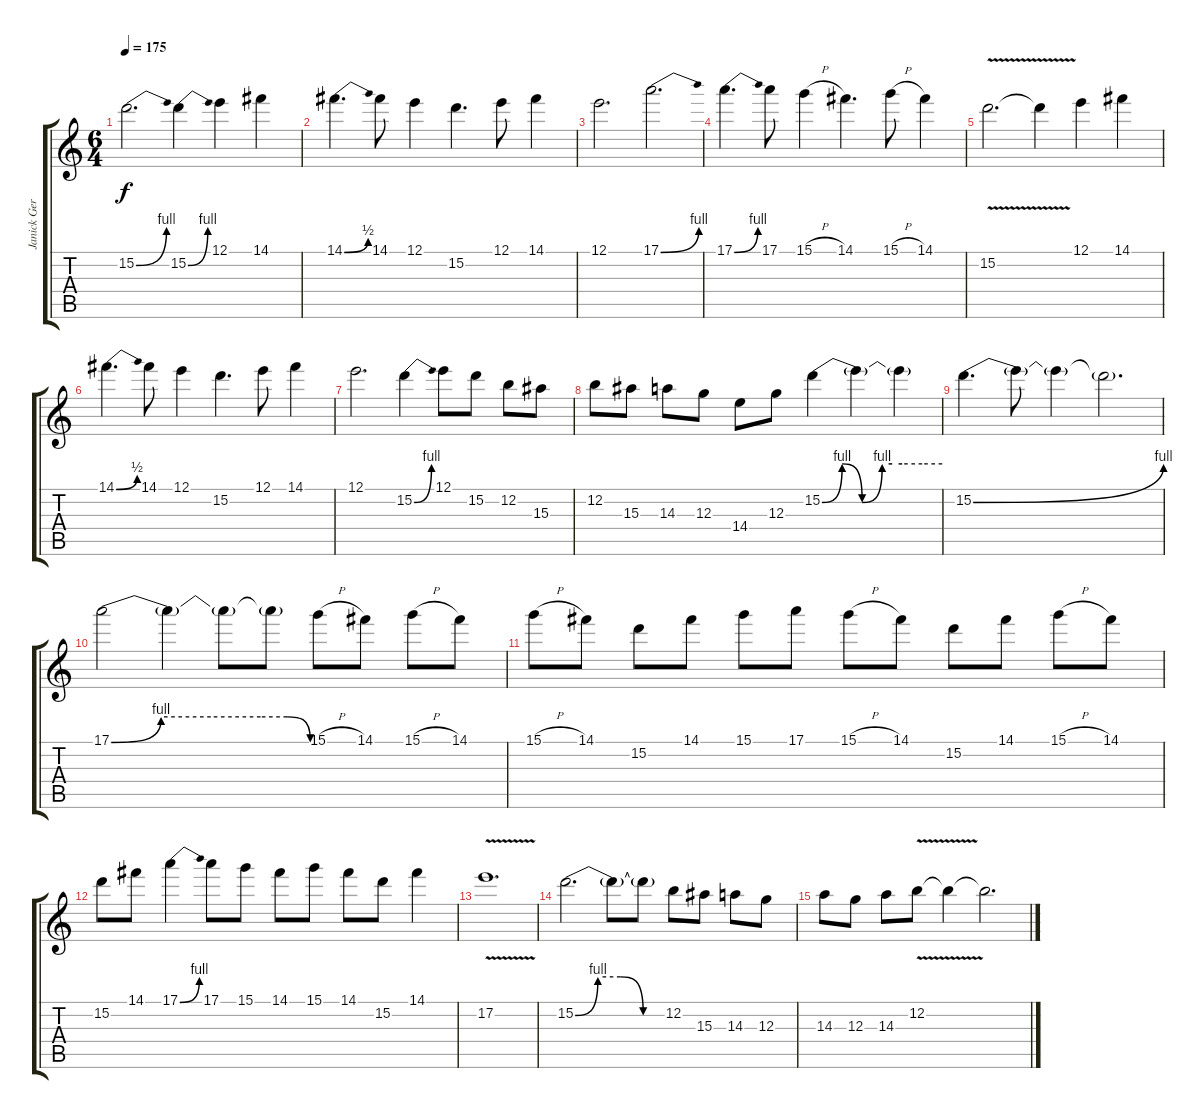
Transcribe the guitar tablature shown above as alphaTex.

\track ("Janick Gers" "Janick Ger") {instrument electricguitarclean}
\staff {score tabs}
\tuning (E4 B3 G3 D3 A2 E2) {hide}
\ts (6 4)
\tempo 175
\clef g2
\ks c
15.2{be (bend 0 0 60 4)}.2{d dy f} 15.2{be (bend 0 0 60 4)}.4 12.1.4 14.1.4 |
14.1{be (bend 0 0 60 2)}.4{d} 14.1.8 12.1.4 15.2.4{d} 12.1.8 14.1.4 |
12.1.2{d} 17.1{be (bend 0 0 60 4)}.2{d} |
17.1{be (bend 0 0 60 4)}.4{d} 17.1.8 15.1{h}.4 14.1.4{d} 15.1{h}.8 14.1.4 |
15.2{v}.2{d} 15.2{t}.4 12.1.4 14.1.4 |
14.1{be (bend 0 0 60 2)}.4{d} 14.1.8 12.1.4 15.2.4{d} 12.1.8 14.1.4 |
12.1.2{d} 15.2{be (bend 0 0 60 4)}.4 12.1.8 15.2.8 12.2.8 15.3.8 |
12.2.8 15.3.8 14.3.8 12.3.8 14.4.8 12.3.8 15.2{be (custom 0 0 10 4 20 0 30 4 35 4 40 4 50 4 60 4)}.4 15.2{t}.4 15.2{t}.4 |
15.2{be (bend 0 0 60 4)}.4{d} 15.2{t}.8 15.2{t}.4 15.2{t}.2{d} |
17.1{be (custom 0 0 15 4 30 4 45 4 53 4 60 0)}.2 17.1{t}.4 17.1{t}.8 17.1{t}.8 15.1{h}.8 14.1.8 15.1{h}.8 14.1.8 |
15.1{h}.8 14.1.8 15.2.8 14.1.8 15.1.8 17.1.8 15.1{h}.8 14.1.8 15.2.8 14.1.8 15.1{h}.8 14.1.8 |
15.2.8 14.1.8 17.1{be (bend 0 0 60 4)}.4 17.1.8 15.1.8 14.1.8 15.1.8 14.1.8 15.2.8 14.1.4 |
17.2{v}.1{d} |
15.2{be (custom 0 0 15 4 30 4 45 0 60 0)}.2{d} 15.2{t}.8 15.2{t}.8 12.2.8 15.3.8 14.3.8 12.3.8 |
14.3.8 12.3.8 14.3.8 12.2{v}.8 12.2{t}.4 12.2{t}.2{d}
